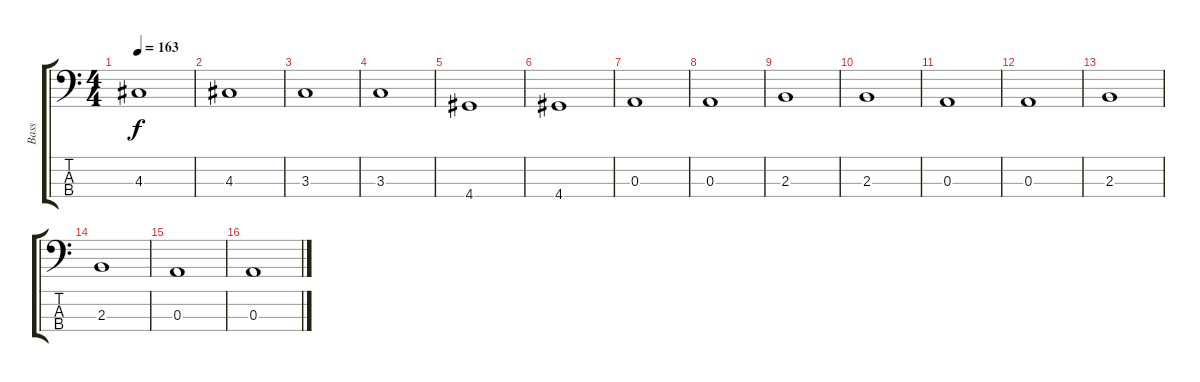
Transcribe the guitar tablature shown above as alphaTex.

\track ("Bass" "Bass") {instrument electricbassfinger}
\staff {score tabs}
\tuning (G2 D2 A1 E1) {hide}
\ts (4 4)
\tempo 163
\clef f4
\ks c
4.3.1{dy f} |
4.3.1 |
3.3.1 |
3.3.1 |
4.4.1 |
4.4.1 |
0.3.1 |
0.3.1 |
2.3.1 |
2.3.1 |
0.3.1 |
0.3.1 |
2.3.1 |
2.3.1 |
0.3.1 |
0.3.1{volume 12}
